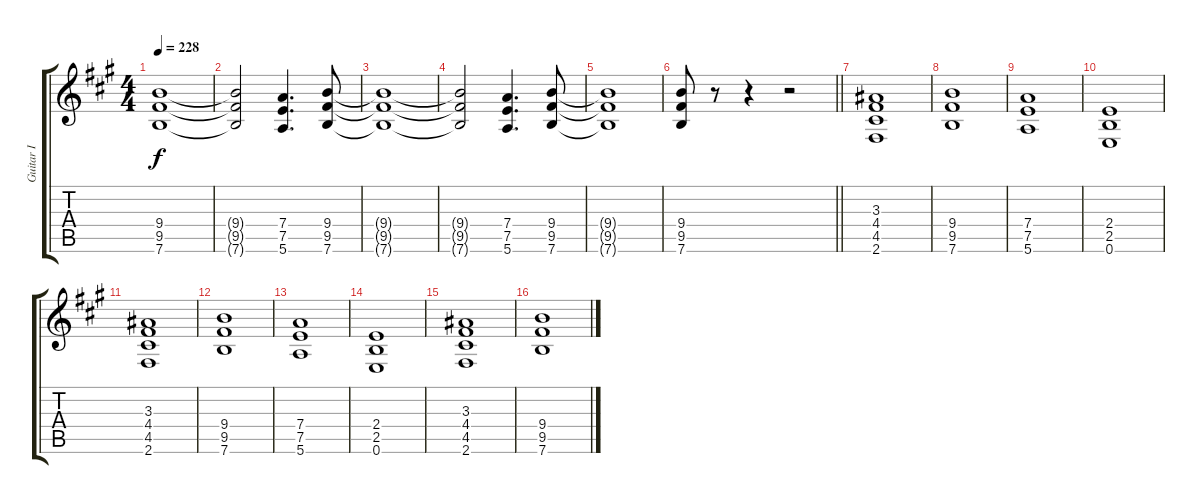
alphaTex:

\track ("Guitar I" "Guitar I") {instrument distortionguitar}
\staff {score tabs}
\tuning (E4 B3 G3 D3 A2 E2) {hide}
\ts (4 4)
\tempo 228
\clef g2
\ks a
(9.4{t} 9.5{t} 7.6{t}).1{dy f} |
(9.4{t} 9.5{t} 7.6{t}).2 (7.4 7.5 5.6).4{d} (9.4 9.5 7.6).8 |
(9.4{t} 9.5{t} 7.6{t}).1 |
(9.4{t} 9.5{t} 7.6{t}).2 (7.4 7.5 5.6).4{d} (9.4 9.5 7.6).8 |
(9.4{t} 9.5{t} 7.6{t}).1 |
\barLineRight lightlight
(9.4 9.5 7.6).8 r.8 r.4 r.2 |
(3.3 4.4 4.5 2.6).1 |
(9.4 9.5 7.6).1 |
(7.4 7.5 5.6).1 |
(2.4 2.5 0.6).1 |
(3.3 4.4 4.5 2.6).1 |
(9.4 9.5 7.6).1 |
(7.4 7.5 5.6).1 |
(2.4 2.5 0.6).1 |
(3.3 4.4 4.5 2.6).1 |
(9.4 9.5 7.6).1
